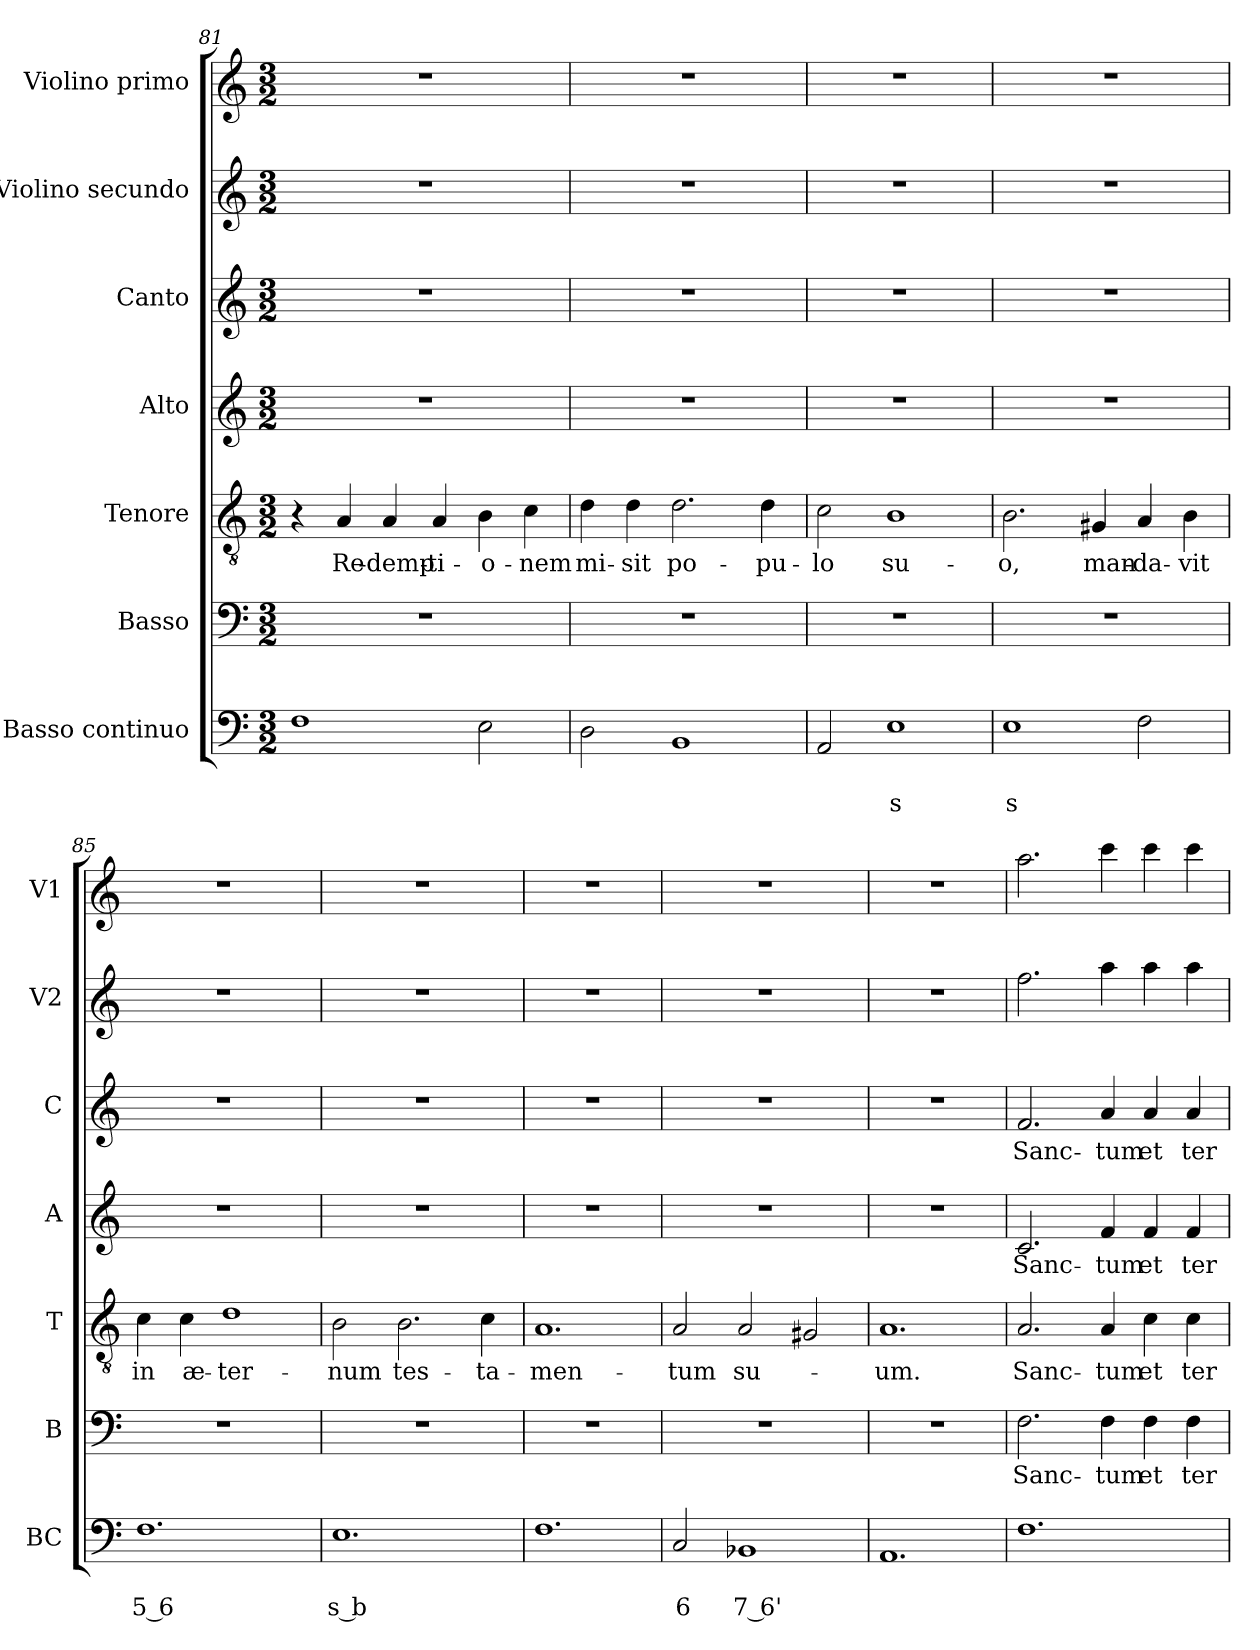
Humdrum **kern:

**kern	**text	**text	**kern	**text	**kern	**text	**kern	**text	**kern	**text	**kern	**kern
*part7	*part7	*part7	*part6	*part6	*part5	*part5	*part4	*part4	*part3	*part3	*part2	*part1
*staff7	*staff7	*staff7	*staff6	*staff6	*staff5	*staff5	*staff4	*staff4	*staff3	*staff3	*staff2	*staff1
*I"Basso continuo	*	*	*I"Basso	*	*I"Tenore	*	*I"Alto	*	*I"Canto	*	*I"Violino secundo	*I"Violino primo
*I'BC	*	*	*I'B	*	*I'T	*	*I'A	*	*I'C	*	*I'V2	*I'V1
*clefF4	*	*	*clefF4	*	*clefGv2	*	*clefG2	*	*clefG2	*	*clefG2	*clefG2
*k[]	*	*	*k[]	*	*k[]	*	*k[]	*	*k[]	*	*k[]	*k[]
*C:	*	*	*C:	*	*C:	*	*C:	*	*C:	*	*C:	*C:
*M3/2	*	*	*M3/2	*	*M3/2	*	*M3/2	*	*M3/2	*	*M3/2	*M3/2
=81	=81	=81	=81	=81	=81	=81	=81	=81	=81	=81	=81	=81
1F	.	.	1.r	.	4r	.	1.r	.	1.r	.	1.r	1.r
!	!	!	!	!	!	!LO:LY:b	!	!	!	!	!	!
.	.	.	.	.	4A/	Re-	.	.	.	.	.	.
!	!	!	!	!	!	!LO:LY:b	!	!	!	!	!	!
.	.	.	.	.	4A/	-demp-	.	.	.	.	.	.
!	!	!	!	!	!	!LO:LY:b	!	!	!	!	!	!
.	.	.	.	.	4A/	-ti-	.	.	.	.	.	.
!	!	!	!	!	!	!LO:LY:b	!	!	!	!	!	!
2E\	.	.	.	.	4B\	-o-	.	.	.	.	.	.
!	!	!	!	!	!	!LO:LY:b	!	!	!	!	!	!
.	.	.	.	.	4c\	-nem	.	.	.	.	.	.
=82	=82	=82	=82	=82	=82	=82	=82	=82	=82	=82	=82	=82
!	!	!	!	!	!	!LO:LY:b	!	!	!	!	!	!
2D\	.	.	1.r	.	4d\	mi-	1.r	.	1.r	.	1.r	1.r
!	!	!	!	!	!	!LO:LY:b	!	!	!	!	!	!
.	.	.	.	.	4d\	-sit	.	.	.	.	.	.
!	!	!	!	!	!	!LO:LY:b	!	!	!	!	!	!
1BB	.	.	.	.	2.d\	po-	.	.	.	.	.	.
!	!	!	!	!	!	!LO:LY:b	!	!	!	!	!	!
.	.	.	.	.	4d\	-pu-	.	.	.	.	.	.
=83	=83	=83	=83	=83	=83	=83	=83	=83	=83	=83	=83	=83
!	!	!	!	!	!	!LO:LY:b	!	!	!	!	!	!
2AA/	.	.	1.r	.	2c\	-lo	1.r	.	1.r	.	1.r	1.r
!	!	!LO:LY:b	!	!	!	!LO:LY:b	!	!	!	!	!	!
1E	.	s	.	.	1B	su-	.	.	.	.	.	.
=84	=84	=84	=84	=84	=84	=84	=84	=84	=84	=84	=84	=84
!	!	!LO:LY:b	!	!	!	!LO:LY:b	!	!	!	!	!	!
1E	.	s	1.r	.	2.B\	-o,	1.r	.	1.r	.	1.r	1.r
!	!	!	!	!	!	!LO:LY:b	!	!	!	!	!	!
.	.	.	.	.	4G#X/	man-	.	.	.	.	.	.
!	!	!	!	!	!	!LO:LY:b	!	!	!	!	!	!
2F\	.	.	.	.	4A/	-da-	.	.	.	.	.	.
!	!	!	!	!	!	!LO:LY:b	!	!	!	!	!	!
.	.	.	.	.	4B\	-vit	.	.	.	.	.	.
=85	=85	=85	=85	=85	=85	=85	=85	=85	=85	=85	=85	=85
!	!	!LO:LY:b	!	!	!	!LO:LY:b	!	!	!	!	!	!
1.F	.	5 6	1.r	.	4c\	in	1.r	.	1.r	.	1.r	1.r
!	!	!	!	!	!	!LO:LY:b	!	!	!	!	!	!
.	.	.	.	.	4c\	æ-	.	.	.	.	.	.
!	!	!	!	!	!	!LO:LY:b	!	!	!	!	!	!
.	.	.	.	.	1d	-ter-	.	.	.	.	.	.
!!LO:LB:g=z
=86	=86	=86	=86	=86	=86	=86	=86	=86	=86	=86	=86	=86
!	!	!LO:LY:b	!	!	!	!LO:LY:b	!	!	!	!	!	!
1.E	.	s b	1.r	.	2B\	-num	1.r	.	1.r	.	1.r	1.r
!	!	!	!	!	!	!LO:LY:b	!	!	!	!	!	!
.	.	.	.	.	2.B\	tes-	.	.	.	.	.	.
!	!	!	!	!	!	!LO:LY:b	!	!	!	!	!	!
.	.	.	.	.	4c\	-ta-	.	.	.	.	.	.
=87	=87	=87	=87	=87	=87	=87	=87	=87	=87	=87	=87	=87
!	!	!	!	!	!	!LO:LY:b	!	!	!	!	!	!
1.F	.	.	1.r	.	1.A	-men-	1.r	.	1.r	.	1.r	1.r
=88	=88	=88	=88	=88	=88	=88	=88	=88	=88	=88	=88	=88
!	!	!LO:LY:b	!	!	!	!LO:LY:b	!	!	!	!	!	!
2C/	.	6	1.r	.	2A/	-tum	1.r	.	1.r	.	1.r	1.r
!	!	!LO:LY:b	!	!	!	!LO:LY:b	!	!	!	!	!	!
1BB-X	.	7 6'	.	.	2A/	su-	.	.	.	.	.	.
.	.	.	.	.	2G#X/	.	.	.	.	.	.	.
=89	=89	=89	=89	=89	=89	=89	=89	=89	=89	=89	=89	=89
!	!	!	!	!	!	!LO:LY:b	!	!	!	!	!	!
1.AA	.	.	1.r	.	1.A	-um.	1.r	.	1.r	.	1.r	1.r
=90	=90	=90	=90	=90	=90	=90	=90	=90	=90	=90	=90	=90
!	!	!	!	!LO:LY:b	!	!LO:LY:b	!	!LO:LY:b	!	!LO:LY:b	!	!
1.F	.	.	2.F\	Sanc-	2.A/	Sanc-	2.c/	Sanc-	2.f/	Sanc-	2.ff\	2.aa\
!	!	!	!	!LO:LY:b	!	!LO:LY:b	!	!LO:LY:b	!	!LO:LY:b	!	!
.	.	.	4F\	-tum	4A/	-tum	4f/	-tum	4a/	-tum	4aa\	4ccc\
!	!	!	!	!LO:LY:b	!	!LO:LY:b	!	!LO:LY:b	!	!LO:LY:b	!	!
.	.	.	4F\	et	4c\	et	4f/	et	4a/	et	4aa\	4ccc\
!	!	!	!	!LO:LY:b	!	!LO:LY:b	!	!LO:LY:b	!	!LO:LY:b	!	!
.	.	.	4F\	ter-	4c\	ter-	4f/	ter-	4a/	ter-	4aa\	4ccc\
=	=	=	=	=	=	=	=	=	=	=	=	=
*-	*-	*-	*-	*-	*-	*-	*-	*-	*-	*-	*-	*-
